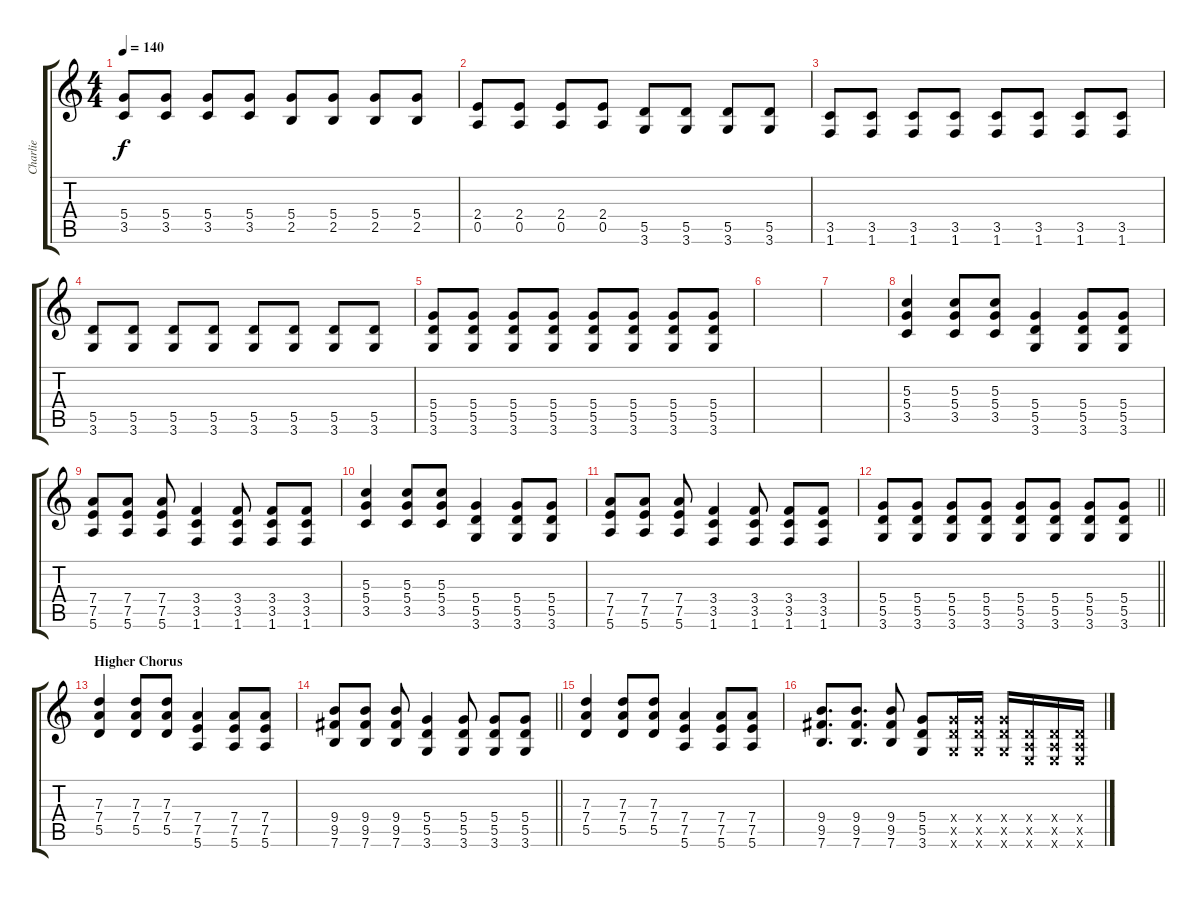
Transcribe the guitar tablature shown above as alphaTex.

\track ("Charlie" "Charlie") {instrument electricguitarclean}
\staff {score tabs}
\tuning (E4 B3 G3 D3 A2 E2) {hide}
\ts (4 4)
\tempo 140
\clef g2
\ks c
(5.4 3.5).8{dy f} (5.4 3.5).8 (5.4 3.5).8 (5.4 3.5).8 (5.4 2.5).8 (5.4 2.5).8 (5.4 2.5).8 (5.4 2.5).8 |
(2.4 0.5).8 (2.4 0.5).8 (2.4 0.5).8 (2.4 0.5).8 (5.5 3.6).8 (5.5 3.6).8 (5.5 3.6).8 (5.5 3.6).8 |
(3.5 1.6).8 (3.5 1.6).8 (3.5 1.6).8 (3.5 1.6).8 (3.5 1.6).8 (3.5 1.6).8 (3.5 1.6).8 (3.5 1.6).8 |
(5.5 3.6).8 (5.5 3.6).8 (5.5 3.6).8 (5.5 3.6).8 (5.5 3.6).8 (5.5 3.6).8 (5.5 3.6).8 (5.5 3.6).8 |
(5.4 5.5 3.6).8{instrument overdrivenguitar} (5.4 5.5 3.6).8 (5.4 5.5 3.6).8 (5.4 5.5 3.6).8 (5.4 5.5 3.6).8 (5.4 5.5 3.6).8 (5.4 5.5 3.6).8 (5.4 5.5 3.6).8 |
|
|
(5.3 5.4 3.5).4 (5.3 5.4 3.5).8 (5.3 5.4 3.5).8 (5.4 5.5 3.6).4 (5.4 5.5 3.6).8 (5.4 5.5 3.6).8 |
(7.4 7.5 5.6).8 (7.4 7.5 5.6).8 (7.4 7.5 5.6).8 (3.4 3.5 1.6).4 (3.4 3.5 1.6).8 (3.4 3.5 1.6).8 (3.4 3.5 1.6).8 |
(5.3 5.4 3.5).4 (5.3 5.4 3.5).8 (5.3 5.4 3.5).8 (5.4 5.5 3.6).4 (5.4 5.5 3.6).8 (5.4 5.5 3.6).8 |
(7.4 7.5 5.6).8 (7.4 7.5 5.6).8 (7.4 7.5 5.6).8 (3.4 3.5 1.6).4 (3.4 3.5 1.6).8 (3.4 3.5 1.6).8 (3.4 3.5 1.6).8 |
\barLineRight lightlight
(5.4 5.5 3.6).8 (5.4 5.5 3.6).8 (5.4 5.5 3.6).8 (5.4 5.5 3.6).8 (5.4 5.5 3.6).8 (5.4 5.5 3.6).8 (5.4 5.5 3.6).8 (5.4 5.5 3.6).8 |
\section ("" "Higher Chorus")
(7.3 7.4 5.5).4 (7.3 7.4 5.5).8 (7.3 7.4 5.5).8 (7.4 7.5 5.6).4 (7.4 7.5 5.6).8 (7.4 7.5 5.6).8 |
\barLineRight lightlight
(9.4 9.5 7.6).8 (9.4 9.5 7.6).8 (9.4 9.5 7.6).8 (5.4 5.5 3.6).4 (5.4 5.5 3.6).8 (5.4 5.5 3.6).8 (5.4 5.5 3.6).8 |
(7.3 7.4 5.5).4 (7.3 7.4 5.5).8 (7.3 7.4 5.5).8 (7.4 7.5 5.6).4 (7.4 7.5 5.6).8 (7.4 7.5 5.6).8 |
(9.4 9.5 7.6).8{d} (9.4 9.5 7.6).8{d} (9.4 9.5 7.6).8 (5.4 5.5 3.6).8 (5.4{x} 5.5{x} 3.6{x}).16 (5.4{x} 5.5{x} 3.6{x}).16 (5.4{x} 5.5{x} 3.6{x}).16 (0.4{x} 0.5{x} 0.6{x}).16 (0.4{x} 0.5{x} 0.6{x}).16 (0.4{x} 0.5{x} 0.6{x}).16
